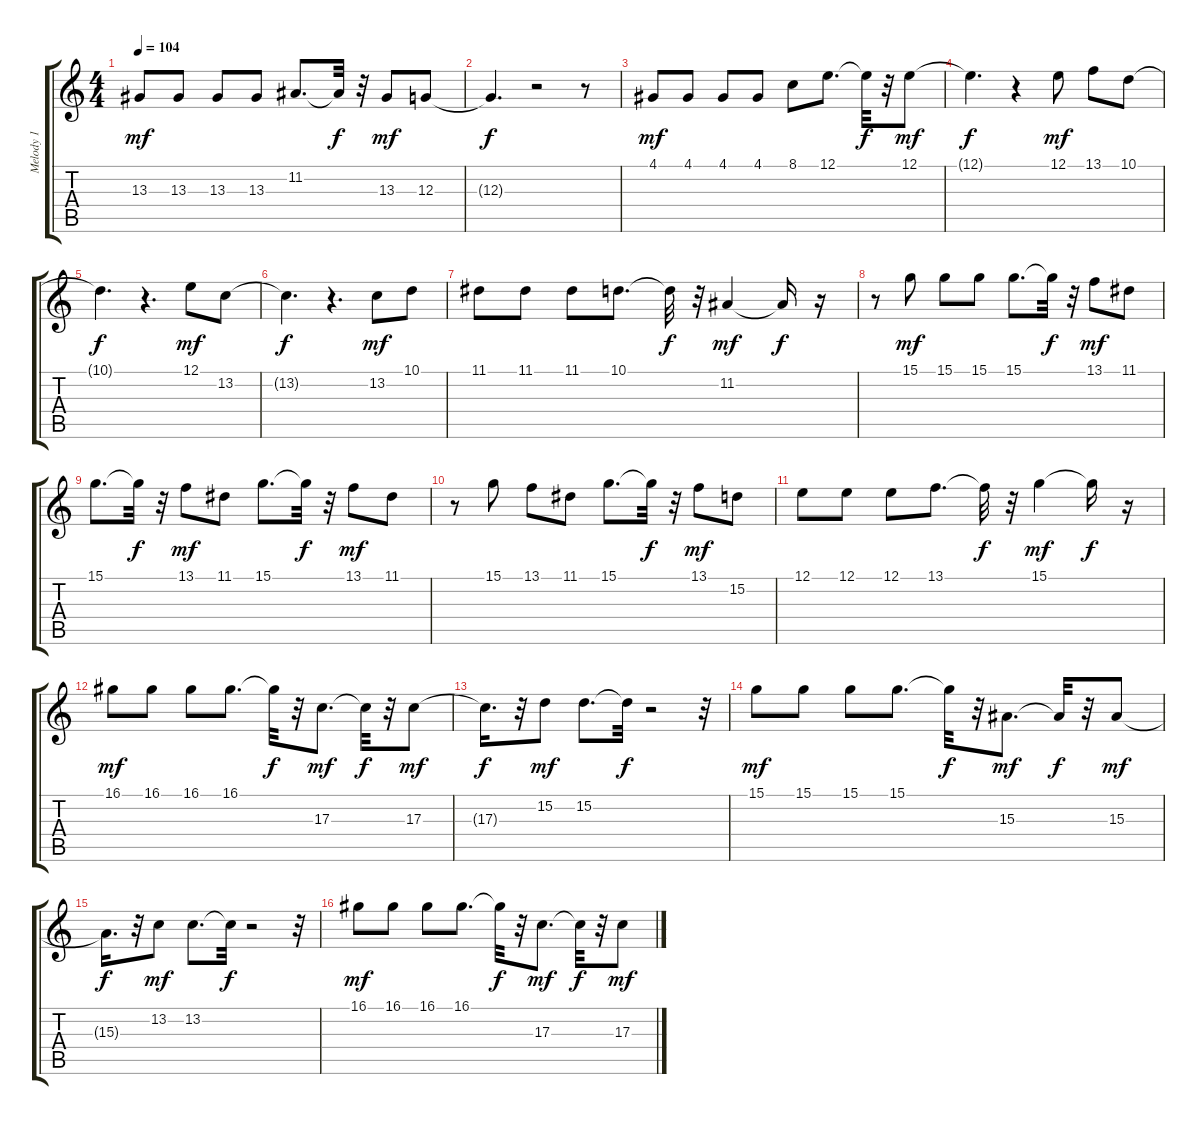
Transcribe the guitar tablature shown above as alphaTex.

\track ("Melody 1" "Melody 1") {instrument synthstrings1}
\staff {score tabs}
\tuning (E4 B3 G3 D3 A2 E2) {hide}
\ts (4 4)
\tempo 104
\clef g2
\ks c
13.3.8{dy mf} 13.3.8 13.3.8 13.3.8 11.2.8{d} 11.2{t}.32{dy f} r.32 13.3.8{dy mf} 12.3.8 |
12.3{t}.4{d dy f} r.2 r.8 |
4.1.8{dy mf} 4.1.8 4.1.8 4.1.8 8.1.8 12.1.8{d} 12.1{t}.32{dy f} r.32 12.1.8{dy mf} |
12.1{t}.4{d dy f} r.4 12.1.8{dy mf} 13.1.8 10.1.8 |
10.1{t}.4{d dy f} r.4{d} 12.1.8{dy mf} 13.2.8 |
13.2{t}.4{d dy f} r.4{d} 13.2.8{dy mf} 10.1.8 |
11.1.8 11.1.8 11.1.8 10.1.8{d} 10.1{t}.32{dy f} r.32 11.2.4{dy mf} 11.2{t}.16{dy f} r.16 |
r.8 15.1.8{dy mf} 15.1.8 15.1.8 15.1.8{d} 15.1{t}.32{dy f} r.32 13.1.8{dy mf} 11.1.8 |
15.1.8{d} 15.1{t}.32{dy f} r.32 13.1.8{dy mf} 11.1.8 15.1.8{d} 15.1{t}.32{dy f} r.32 13.1.8{dy mf} 11.1.8 |
r.8 15.1.8 13.1.8 11.1.8 15.1.8{d} 15.1{t}.32{dy f} r.32 13.1.8{dy mf} 15.2.8 |
12.1.8 12.1.8 12.1.8 13.1.8{d} 13.1{t}.32{dy f} r.32 15.1.4{dy mf} 15.1{t}.16{dy f} r.16 |
16.1.8{dy mf} 16.1.8 16.1.8 16.1.8{d} 16.1{t}.32{dy f} r.32 17.3.8{d dy mf} 17.3{t}.32{dy f} r.32 17.3.8{dy mf} |
17.3{t}.16{d dy f} r.32 15.2.8{dy mf} 15.2.8{d} 15.2{t}.32{dy f} r.2 r.32 |
15.1.8{dy mf} 15.1.8 15.1.8 15.1.8{d} 15.1{t}.32{dy f} r.32 15.3.8{d dy mf} 15.3{t}.32{dy f} r.32 15.3.8{dy mf} |
15.3{t}.16{d dy f} r.32 13.2.8{dy mf} 13.2.8{d} 13.2{t}.32{dy f} r.2 r.32 |
16.1.8{dy mf} 16.1.8 16.1.8 16.1.8{d} 16.1{t}.32{dy f} r.32 17.3.8{d dy mf} 17.3{t}.32{dy f} r.32 17.3.8{dy mf}
